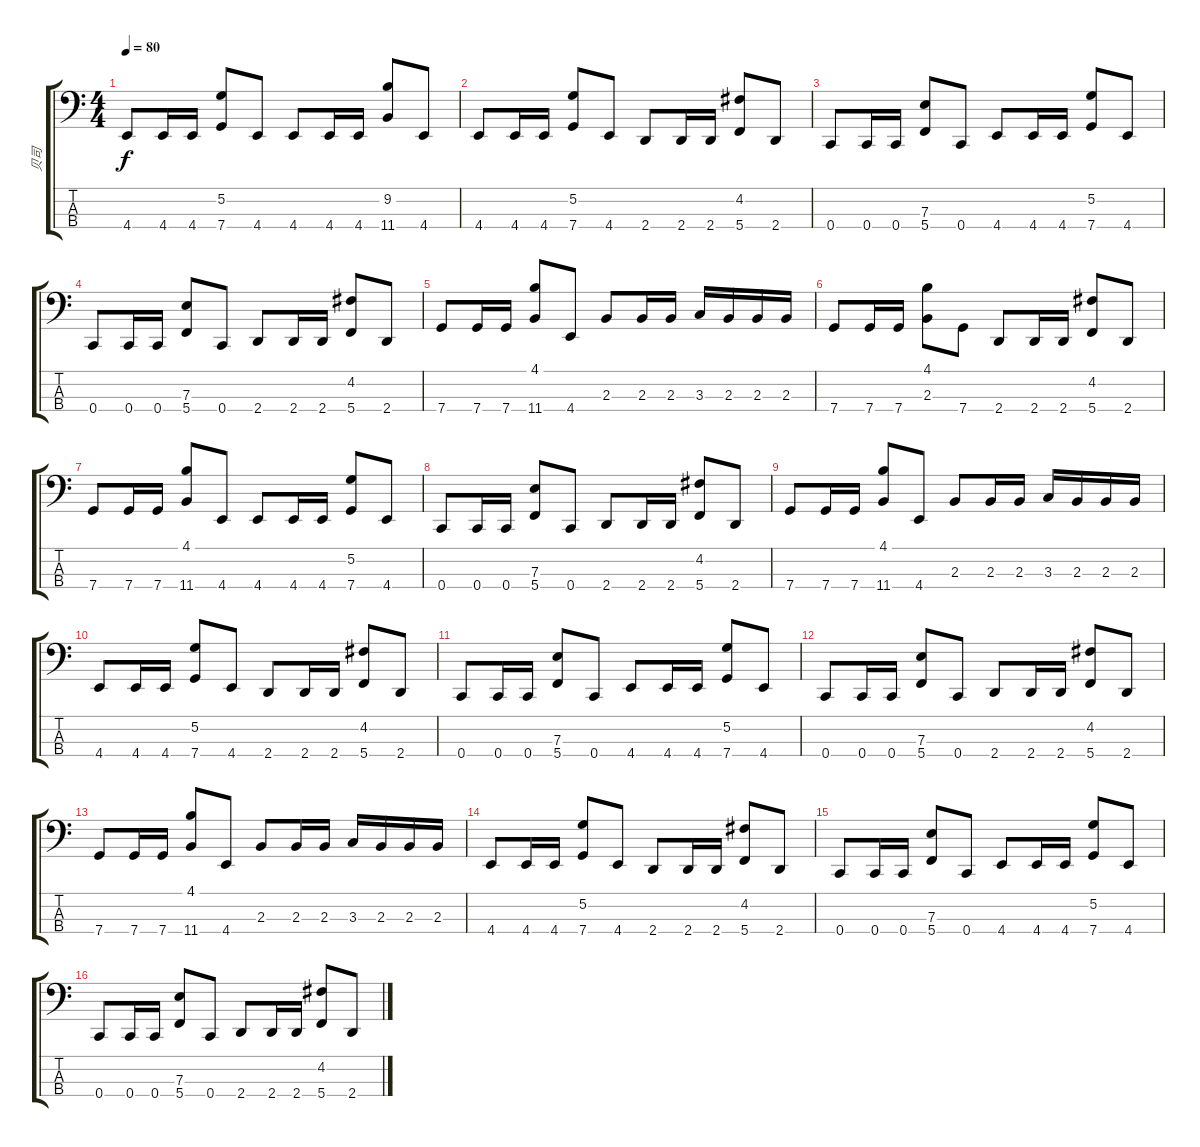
\track ("贝司" "贝司") {instrument electricbasspick}
\staff {score tabs}
\tuning (G2 D2 A1 C1) {hide}
\ts (4 4)
\tempo 80
\clef f4
\ks c
4.4.8{dy f} 4.4.16 4.4.16 (5.2 7.4).8 4.4.8 4.4.8 4.4.16 4.4.16 (9.2 11.4).8 4.4.8 |
4.4.8 4.4.16 4.4.16 (5.2 7.4).8 4.4.8 2.4.8 2.4.16 2.4.16 (4.2 5.4).8 2.4.8 |
0.4.8 0.4.16 0.4.16 (7.3 5.4).8 0.4.8 4.4.8 4.4.16 4.4.16 (5.2 7.4).8 4.4.8 |
0.4.8 0.4.16 0.4.16 (7.3 5.4).8 0.4.8 2.4.8 2.4.16 2.4.16 (4.2 5.4).8 2.4.8 |
7.4.8 7.4.16 7.4.16 (4.1 11.4).8 4.4.8 2.3.8 2.3.16 2.3.16 3.3.16 2.3.16 2.3.16 2.3.16 |
7.4.8 7.4.16 7.4.16 (4.1 2.3).8 7.4.8 2.4.8 2.4.16 2.4.16 (4.2 5.4).8 2.4.8 |
7.4.8 7.4.16 7.4.16 (4.1 11.4).8 4.4.8 4.4.8 4.4.16 4.4.16 (5.2 7.4).8 4.4.8 |
0.4.8 0.4.16 0.4.16 (7.3 5.4).8 0.4.8 2.4.8 2.4.16 2.4.16 (4.2 5.4).8 2.4.8 |
7.4.8 7.4.16 7.4.16 (4.1 11.4).8 4.4.8 2.3.8 2.3.16 2.3.16 3.3.16 2.3.16 2.3.16 2.3.16 |
4.4.8 4.4.16 4.4.16 (5.2 7.4).8 4.4.8 2.4.8 2.4.16 2.4.16 (4.2 5.4).8 2.4.8 |
0.4.8 0.4.16 0.4.16 (7.3 5.4).8 0.4.8 4.4.8 4.4.16 4.4.16 (5.2 7.4).8 4.4.8 |
0.4.8 0.4.16 0.4.16 (7.3 5.4).8 0.4.8 2.4.8 2.4.16 2.4.16 (4.2 5.4).8 2.4.8 |
7.4.8 7.4.16 7.4.16 (4.1 11.4).8 4.4.8 2.3.8 2.3.16 2.3.16 3.3.16 2.3.16 2.3.16 2.3.16 |
4.4.8 4.4.16 4.4.16 (5.2 7.4).8 4.4.8 2.4.8 2.4.16 2.4.16 (4.2 5.4).8 2.4.8 |
0.4.8 0.4.16 0.4.16 (7.3 5.4).8 0.4.8 4.4.8 4.4.16 4.4.16 (5.2 7.4).8 4.4.8 |
0.4.8 0.4.16 0.4.16 (7.3 5.4).8 0.4.8 2.4.8 2.4.16 2.4.16 (4.2 5.4).8 2.4.8
